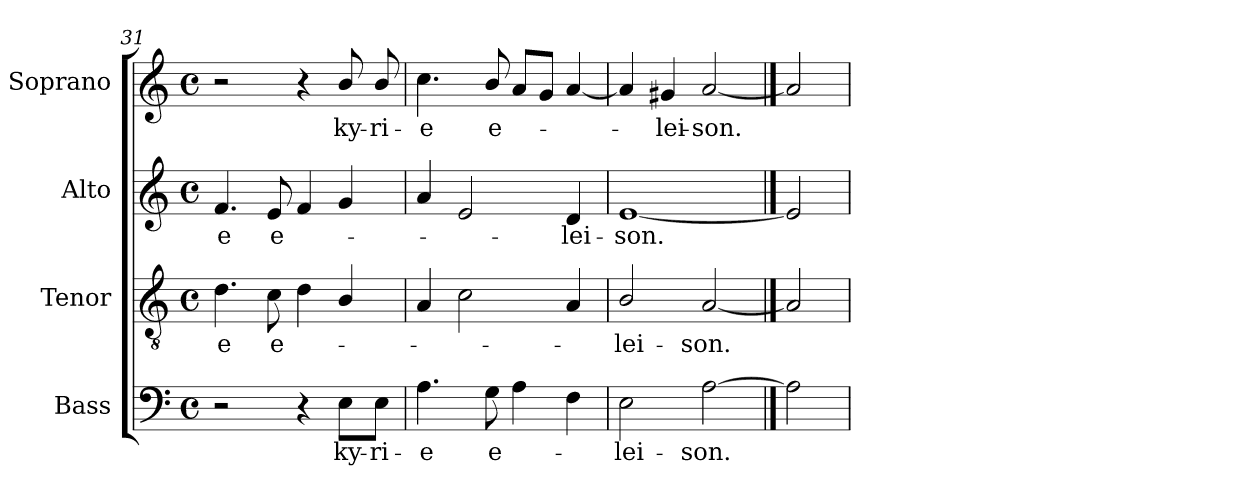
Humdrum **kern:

**kern	**text	**kern	**text	**kern	**text	**kern	**text
*part4	*part4	*part3	*part3	*part2	*part2	*part1	*part1
*staff4	*staff4	*staff3	*staff3	*staff2	*staff2	*staff1	*staff1
*I"Bass	*	*I"Tenor	*	*I"Alto	*	*I"Soprano	*
*I'B.	*	*I'T.	*	*I'A.	*	*I'S.	*
*clefF4	*	*clefGv2	*	*clefG2	*	*clefG2	*
*	*	*ITrd7c12	*	*	*	*	*
*k[]	*	*k[]	*	*k[]	*	*k[]	*
*C:	*	*C:	*	*C:	*	*C:	*
*M4/4	*	*M4/4	*	*M4/4	*	*M4/4	*
*met(c)	*	*met(c)	*	*met(c)	*	*met(c)	*
=31	=31	=31	=31	=31	=31	=31	=31
!	!	!	!LO:LY:b:color=#000000	!	!	!	!
!	!	!	!	!	!LO:LY:b:color=#000000	!	!
2r	.	4.Di\	-e	4.fi/	-e	2r	.
!	!	!	!LO:LY:b:color=#000000	!	!	!	!
!	!	!	!	!	!LO:LY:b:color=#000000	!	!
.	.	8Ci\	e-	8ei/	e-	.	.
4r	.	4Di\	.	4fi/	.	4r	.
!	!LO:LY:b:color=#000000	!	!	!	!	!	!
!	!	!	!	!	!	!	!LO:LY:b:color=#000000
8Ei\L	ky-	4BBi/	.	4gi/	.	8bi/	ky-
!	!LO:LY:b:color=#000000	!	!	!	!	!	!
!	!	!	!	!	!	!	!LO:LY:b:color=#000000
8Ei\J	-ri-	.	.	.	.	8bi/	-ri-
=32	=32	=32	=32	=32	=32	=32	=32
!	!LO:LY:b:color=#000000	!	!	!	!	!	!
!	!	!	!	!	!	!	!LO:LY:b:color=#000000
4.Ai\	-e	4AAi/	.	4ai/	.	4.cci\	-e
.	.	2Ci\	.	2ei/	.	.	.
!	!LO:LY:b:color=#000000	!	!	!	!	!	!
!	!	!	!	!	!	!	!LO:LY:b:color=#000000
8Gi\	e-	.	.	.	.	8bi/	e-
4Ai\	.	.	.	.	.	8ai/L	.
.	.	.	.	.	.	8gi/J	.
!	!	!	!	!	!LO:LY:b:color=#000000	!	!
4Fi\	.	4AAi/	.	4di/	-lei-	[4ai/	.
=33	=33	=33	=33	=33	=33	=33	=33
!	!LO:LY:b:color=#000000	!	!	!	!	!	!
!	!	!	!LO:LY:b:color=#000000	!	!	!	!
!	!	!	!	!	!LO:LY:b:color=#000000	!	!
2Ei\	-lei-	2BBi/	-lei-	[1ei	-son.	4ai/]	.
!	!	!	!	!	!	!	!LO:LY:b:color=#000000
.	.	.	.	.	.	4g#Xi/	-lei-
!	!LO:LY:b:color=#000000	!	!	!	!	!	!
!	!	!	!LO:LY:b:color=#000000	!	!	!	!
!	!	!	!	!	!	!	!LO:LY:b:color=#000000
[2Ai	-son.	[2AAi	-son.	.	.	[2ai	-son.
==34	==34	==34	==34	==34	==34	==34	==34
2Ai]	.	2AAi]	.	2ei]	.	2ai]	.
=	=	=	=	=	=	=	=
*-	*-	*-	*-	*-	*-	*-	*-
